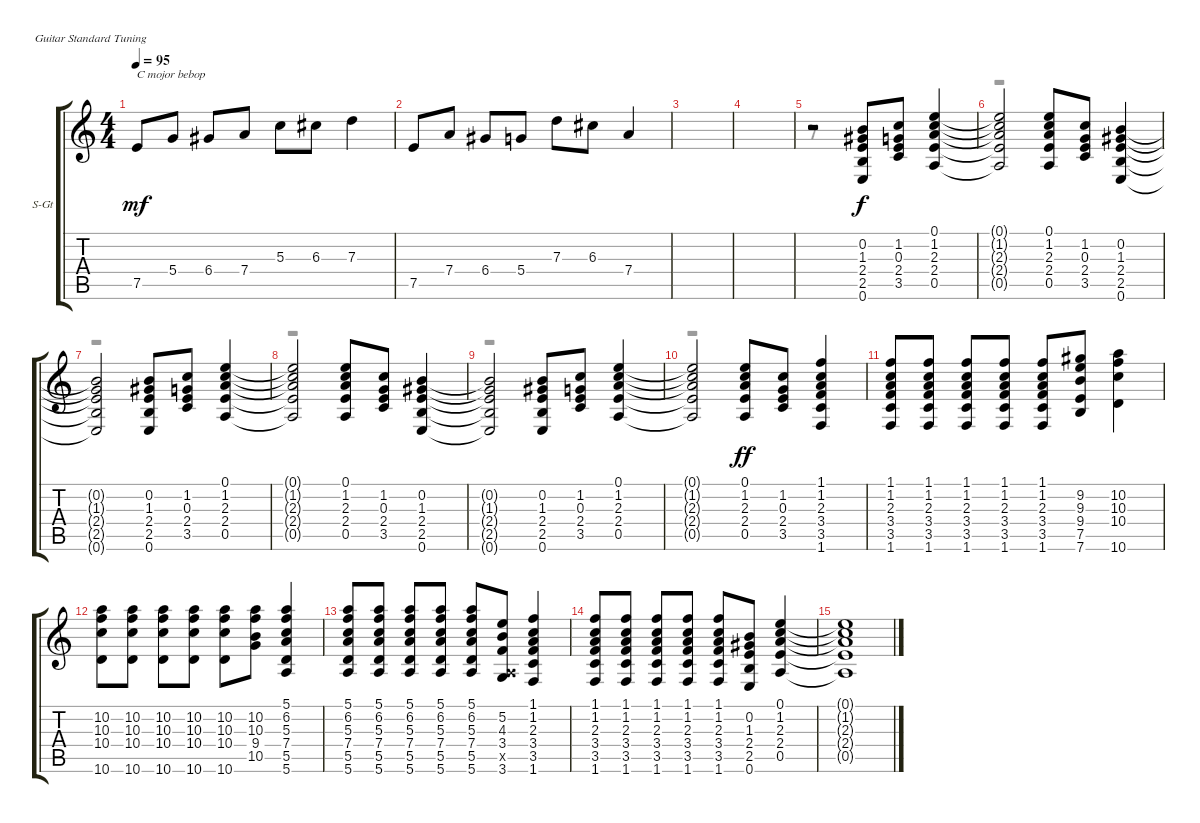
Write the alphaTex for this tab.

\defaultSystemsLayout 4
\bracketExtendMode groupsimilarinstruments
\firstSystemTrackNameOrientation horizontal
\otherSystemsTrackNameOrientation horizontal
\track ("Steel Guitar" "S-Gt") {instrument acousticguitarsteel}
\staff {score tabs}
\tuning (E4 B3 G3 D3 A2 E2)
\voice
\ts (4 4)
\tempo 95
\clef g2
\ks c
7.5.8{txt "C mojor bebop" dy mf instrument acousticguitarsteel} 5.4.8 6.4.8 7.4.8 5.3.8 6.3.8 7.3.4 |
7.5.8 7.4.8 6.4.8 5.4.8 7.3.8 6.3.8 7.4.4 |
|
|
r.2 (2.5 0.6 2.4 1.3 0.2).8{dy f} (3.5 2.4 0.3 1.2).8 (2.4 0.5 2.3 1.2 0.1).4 |
(2.4{t} 0.5{t} 2.3{t} 1.2{t} 0.1{t}).2 (2.4 0.5 2.3 1.2 0.1).8 (3.5 2.4 0.3 1.2).8 (2.5 0.6 2.4 1.3 0.2).4 |
(2.5{t} 0.6{t} 2.4{t} 1.3{t} 0.2{t}).2 (2.5 0.6 2.4 1.3 0.2).8 (3.5 2.4 0.3 1.2).8 (2.4 0.5 2.3 1.2 0.1).4 |
(2.4{t} 0.5{t} 2.3{t} 1.2{t} 0.1{t}).2 (2.4 0.5 2.3 1.2 0.1).8 (3.5 2.4 0.3 1.2).8 (2.5 0.6 2.4 1.3 0.2).4 |
(2.5{t} 0.6{t} 2.4{t} 1.3{t} 0.2{t}).2 (2.5 0.6 2.4 1.3 0.2).8 (3.5 2.4 0.3 1.2).8 (2.4 0.5 2.3 1.2 0.1).4 |
(2.4{t} 0.5{t} 2.3{t} 1.2{t} 0.1{t}).2 (2.4 0.5 2.3 1.2 0.1).8{dy ff} (3.5 2.4 0.3 1.2).8 (3.5 1.6 3.4 2.3 1.2 1.1).4 |
(3.5 1.6 3.4 2.3 1.2 1.1).8 (3.5 1.6 3.4 2.3 1.2 1.1).8 (3.5 1.6 3.4 2.3 1.2 1.1).8 (3.5 1.6 3.4 2.3 1.2 1.1).8 (3.5 1.6 3.4 2.3 1.2 1.1).8 (7.6 7.5 9.4 9.3 9.2).8 (10.6 10.4 10.3 10.2).4 |
(10.6 10.4 10.3 10.2).8 (10.6 10.4 10.3 10.2).8 (10.6 10.4 10.3 10.2).8 (10.6 10.4 10.3 10.2).8 (10.6 10.4 10.3 10.2).8 (10.5 9.4 10.3 10.2).8 (5.6 5.5 7.4 5.3 6.2 5.1).4 |
(5.6 5.5 7.4 5.3 6.2 5.1).8 (5.6 5.5 7.4 5.3 6.2 5.1).8 (5.6 5.5 7.4 5.3 6.2 5.1).8 (5.6 5.5 7.4 5.3 6.2 5.1).8 (5.6 5.5 7.4 5.3 6.2 5.1).8 (3.6 0.5{x} 3.4 4.3 5.2).8 (3.5 1.6 3.4 2.3 1.2 1.1).4 |
(3.5 1.6 3.4 2.3 1.2 1.1).8 (3.5 1.6 3.4 2.3 1.2 1.1).8 (3.5 1.6 3.4 2.3 1.2 1.1).8 (3.5 1.6 3.4 2.3 1.2 1.1).8 (3.5 1.6 3.4 2.3 1.2 1.1).8 (2.5 0.6 2.4 1.3 0.2).8 (2.4 0.5 2.3 1.2 0.1).4 |
(2.4{t} 0.5{t} 2.3{t} 1.2{t} 0.1{t}).1 |
\voice
\clef g2
\ottava regular
\simile none
\ks c
|
|
|
|
r.8{dy mf} |
r.2 |
r.2 |
r.2 |
r.2 |
r.2 |
|
|
|
|
|
